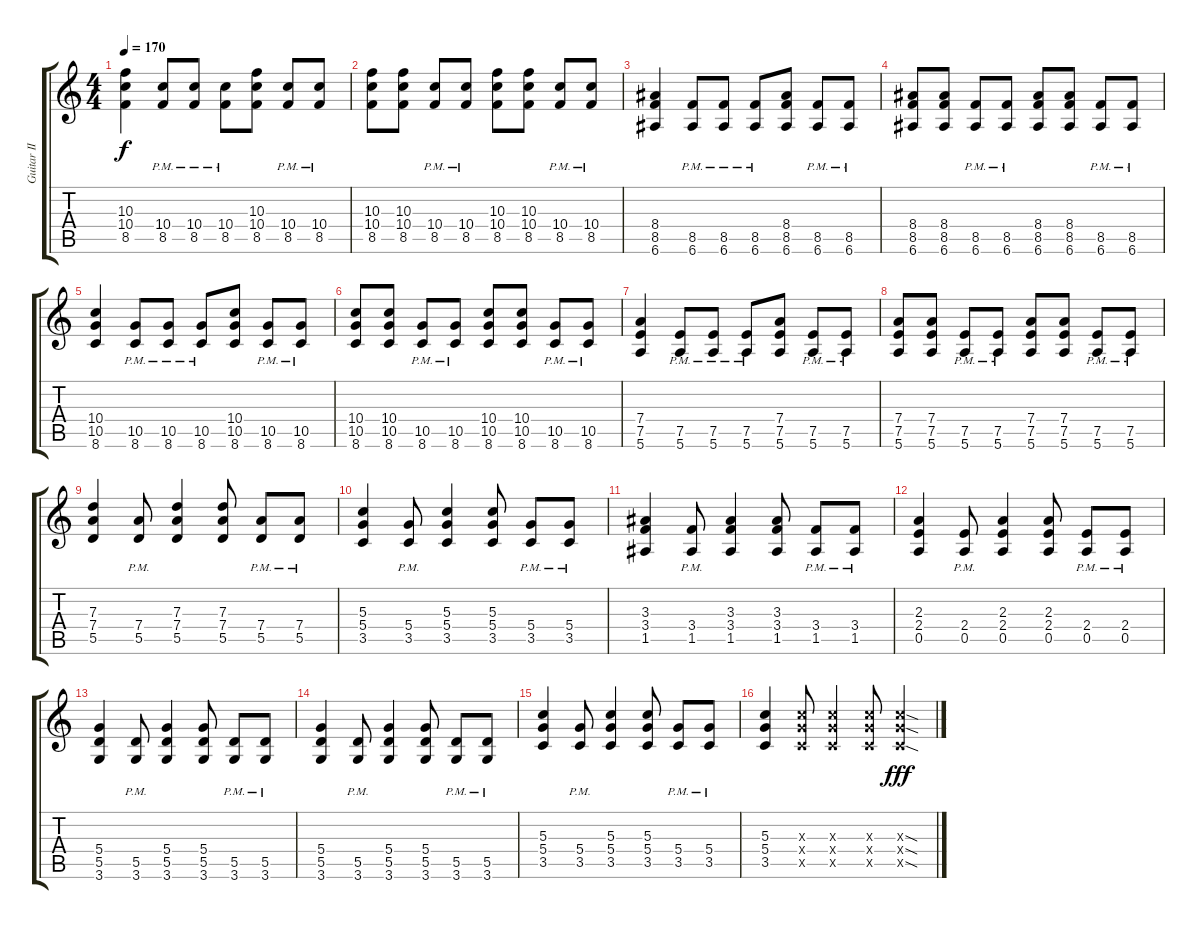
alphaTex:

\track ("Guitar II" "Guitar II") {instrument overdrivenguitar}
\staff {score tabs}
\tuning (E4 B3 G3 D3 A2 E2) {hide}
\ts (4 4)
\tempo 170
\clef g2
\ks c
(10.3 10.4 8.5).4{dy f} (10.4{pm} 8.5{pm}).8 (10.4{pm} 8.5{pm}).8 (10.4{pm} 8.5{pm}).8 (10.3 10.4 8.5).8 (10.4{pm} 8.5{pm}).8 (10.4{pm} 8.5{pm}).8 |
(10.3 10.4 8.5).8 (10.3 10.4 8.5).8 (10.4{pm} 8.5{pm}).8 (10.4{pm} 8.5{pm}).8 (10.3 10.4 8.5).8 (10.3 10.4 8.5).8 (10.4{pm} 8.5{pm}).8 (10.4{pm} 8.5{pm}).8 |
(8.4 8.5 6.6).4 (8.5{pm} 6.6{pm}).8 (8.5{pm} 6.6{pm}).8 (8.5{pm} 6.6{pm}).8 (8.4 8.5 6.6).8 (8.5{pm} 6.6{pm}).8 (8.5{pm} 6.6{pm}).8 |
(8.4 8.5 6.6).8 (8.4 8.5 6.6).8 (8.5{pm} 6.6{pm}).8 (8.5{pm} 6.6{pm}).8 (8.4 8.5 6.6).8 (8.4 8.5 6.6).8 (8.5{pm} 6.6{pm}).8 (8.5{pm} 6.6{pm}).8 |
(10.4 10.5 8.6).4 (10.5{pm} 8.6{pm}).8 (10.5{pm} 8.6{pm}).8 (10.5{pm} 8.6{pm}).8 (10.4 10.5 8.6).8 (10.5{pm} 8.6{pm}).8 (10.5{pm} 8.6{pm}).8 |
(10.4 10.5 8.6).8 (10.4 10.5 8.6).8 (10.5{pm} 8.6{pm}).8 (10.5{pm} 8.6{pm}).8 (10.4 10.5 8.6).8 (10.4 10.5 8.6).8 (10.5{pm} 8.6{pm}).8 (10.5{pm} 8.6{pm}).8 |
(7.4 7.5 5.6).4 (7.5{pm} 5.6{pm}).8 (7.5{pm} 5.6{pm}).8 (7.5{pm} 5.6{pm}).8 (7.4 7.5 5.6).8 (7.5{pm} 5.6{pm}).8 (7.5{pm} 5.6{pm}).8 |
(7.4 7.5 5.6).8 (7.4 7.5 5.6).8 (7.5{pm} 5.6{pm}).8 (7.5{pm} 5.6{pm}).8 (7.4 7.5 5.6).8 (7.4 7.5 5.6).8 (7.5{pm} 5.6{pm}).8 (7.5{pm} 5.6{pm}).8 |
(7.3 7.4 5.5).4 (7.4{pm} 5.5{pm}).8 (7.3 7.4 5.5).4 (7.3 7.4 5.5).8 (7.4{pm} 5.5{pm}).8 (7.4{pm} 5.5{pm}).8 |
(5.3 5.4 3.5).4 (5.4{pm} 3.5{pm}).8 (5.3 5.4 3.5).4 (5.3 5.4 3.5).8 (5.4{pm} 3.5{pm}).8 (5.4{pm} 3.5{pm}).8 |
(3.3 3.4 1.5).4 (3.4{pm} 1.5{pm}).8 (3.3 3.4 1.5).4 (3.3 3.4 1.5).8 (3.4{pm} 1.5{pm}).8 (3.4{pm} 1.5{pm}).8 |
(2.3 2.4 0.5).4 (2.4{pm} 0.5{pm}).8 (2.3 2.4 0.5).4 (2.3 2.4 0.5).8 (2.4{pm} 0.5{pm}).8 (2.4{pm} 0.5{pm}).8 |
(5.4 5.5 3.6).4 (5.5{pm} 3.6{pm}).8 (5.4 5.5 3.6).4 (5.4 5.5 3.6).8 (5.5{pm} 3.6{pm}).8 (5.5{pm} 3.6{pm}).8 |
(5.4 5.5 3.6).4 (5.5{pm} 3.6{pm}).8 (5.4 5.5 3.6).4 (5.4 5.5 3.6).8 (5.5{pm} 3.6{pm}).8 (5.5{pm} 3.6{pm}).8 |
(5.3 5.4 3.5).4 (5.4{pm} 3.5{pm}).8 (5.3 5.4 3.5).4 (5.3 5.4 3.5).8 (5.4{pm} 3.5{pm}).8 (5.4{pm} 3.5{pm}).8 |
(5.3 5.4 3.5).4 (5.3{x} 5.4{x} 3.5{x}).8 (5.3{x} 5.4{x} 3.5{x}).4 (5.3{x} 5.4{x} 3.5{x}).8 (5.3{sod x} 5.4{sod x} 3.5{sod x}).4{dy fff}
